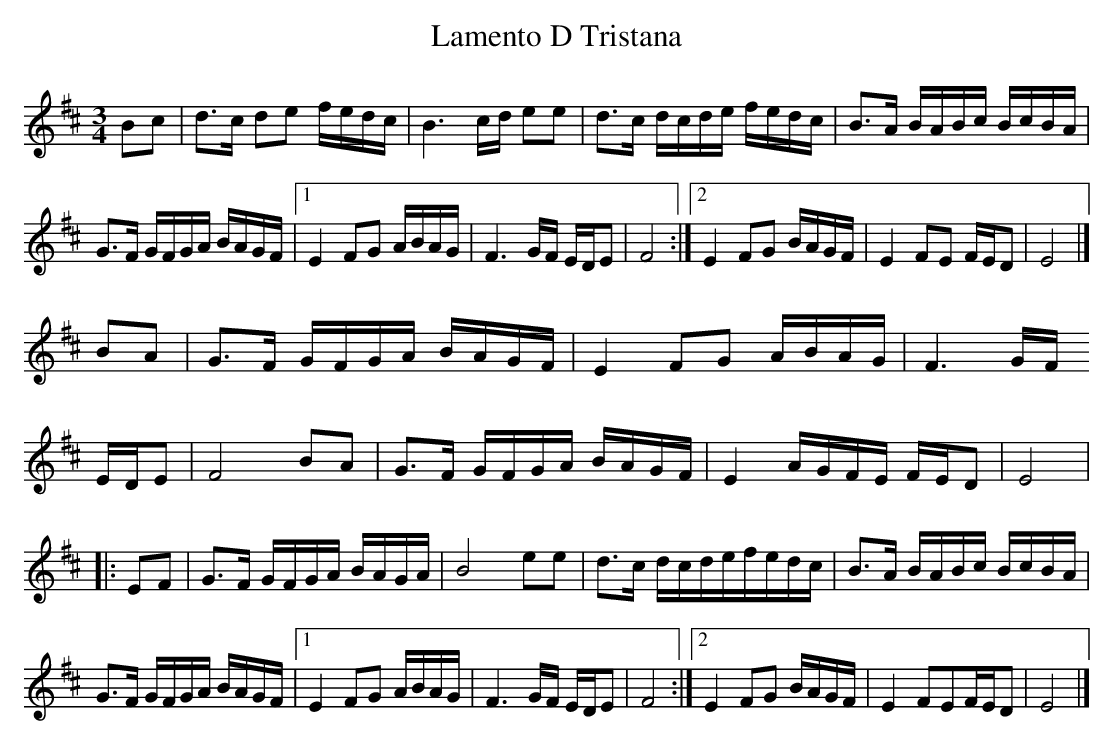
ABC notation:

X:1
T:Lamento D Tristana
L:1/8
M:3/4
K:D major
Bc|d3/2c/2 de f/2e/2d/2c/2|B3c/2d/2 ee|\
d3/2c/2 d/2c/2d/2e/2 f/2e/2d/2c/2|B3/2A/2 B/2A/2B/2c/2 B/2c/2B/2A/2|
G3/2F/2 G/2F/2G/2A/2 B/2A/2G/2F/2|1E2FG A/2B/2A/2G/2|\
F3G/2F/2 E/2D/2E|F4:|2E2FG B/2A/2G/2F/2|E2FE F/2E/2D|E4|]
BA|G3/2F/2 G/2F/2G/2A/2 B/2A/2G/2F/2|E2FG A/2B/2A/2G/2|F3G/2F/2
E/2D/2E|F4BA|G3/2F/2 G/2F/2G/2A/2 B/2A/2G/2F/2|E2A/2G/2F/2E/2 F/2E/2D|E4|
|:EF|G3/2F/2 G/2F/2G/2A/2 B/2A/2G/2A/2|B4ee|d3/2c/2 d/2c/2d/2e/2f/2e/2d/2c/2|\
B3/2A/2 B/2A/2B/2c/2 B/2c/2B/2A/2|G3/2F/2 G/2F/2G/2A/2 B/2A/2G/2F/2|1\
E2FG A/2B/2A/2G/2|F3G/2F/2 E/2D/2E|F4:|2E2FG B/2A/2G/2F/2|E2FEF/2E/2D|E4|]
